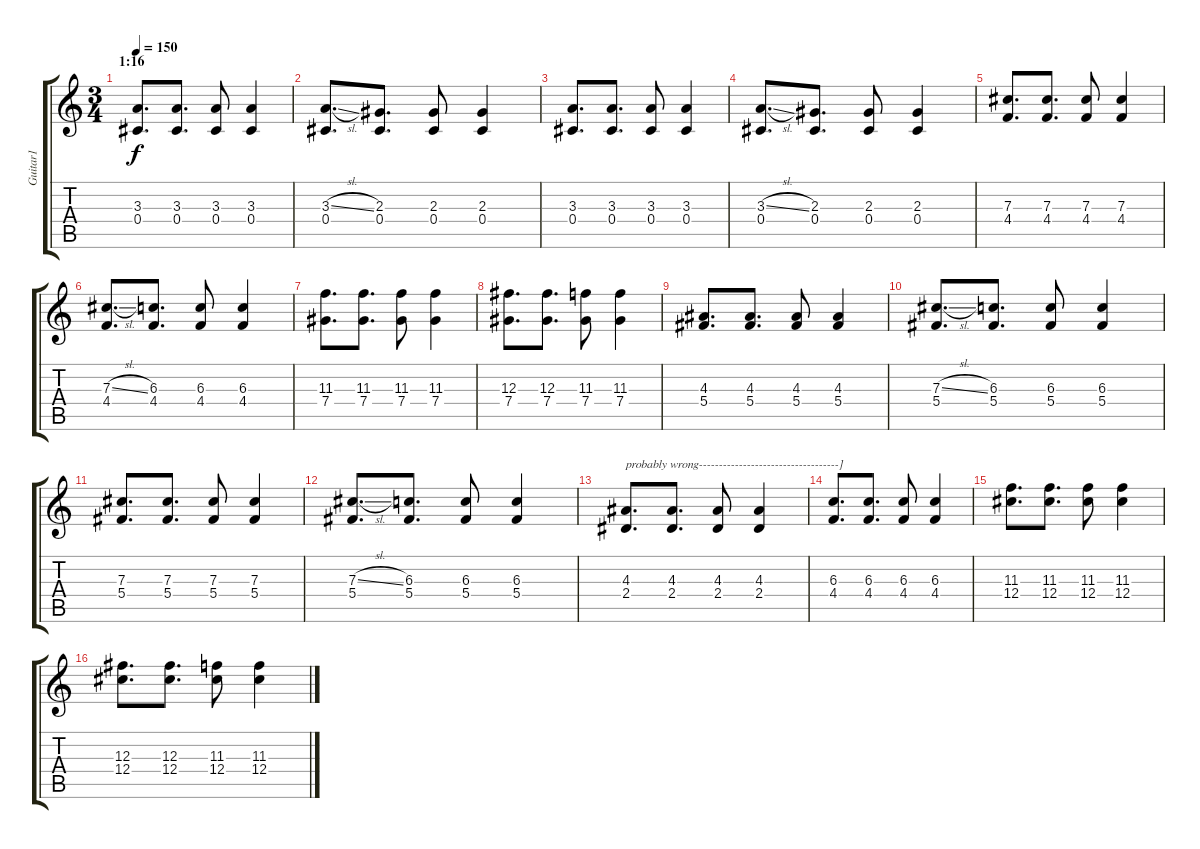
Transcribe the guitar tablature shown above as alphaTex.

\track ("Guitar1" "Guitar1") {instrument overdrivenguitar}
\staff {score tabs}
\tuning (Eb4 Bb3 Gb3 Db3 Ab2 Db2) {hide}
\ts (3 4)
\section ("" "1:16")
\tempo 150
\clef g2
\ks c
(3.3 0.4).8{d dy f instrument electricguitarclean} (3.3 0.4).8{d} (3.3 0.4).8 (3.3 0.4).4 |
(3.3{sl} 0.4).8{d} (2.3 0.4).8{d} (2.3 0.4).8 (2.3 0.4).4 |
(3.3 0.4).8{d} (3.3 0.4).8{d} (3.3 0.4).8 (3.3 0.4).4 |
(3.3{sl} 0.4).8{d} (2.3 0.4).8{d} (2.3 0.4).8 (2.3 0.4).4 |
(7.3 4.4).8{d} (7.3 4.4).8{d} (7.3 4.4).8 (7.3 4.4).4 |
(7.3{sl} 4.4).8{d} (6.3 4.4).8{d} (6.3 4.4).8 (6.3 4.4).4 |
(11.3 7.4).8{d} (11.3 7.4).8{d} (11.3 7.4).8 (11.3 7.4).4 |
(12.3 7.4).8{d} (12.3 7.4).8{d} (11.3 7.4).8 (11.3 7.4).4 |
(4.3 5.4).8{d} (4.3 5.4).8{d} (4.3 5.4).8 (4.3 5.4).4 |
(7.3{sl} 5.4).8{d} (6.3 5.4).8{d} (6.3 5.4).8 (6.3 5.4).4 |
(7.3 5.4).8{d} (7.3 5.4).8{d} (7.3 5.4).8 (7.3 5.4).4 |
(7.3{sl} 5.4).8{d} (6.3 5.4).8{d} (6.3 5.4).8 (6.3 5.4).4 |
(4.3 2.4).8{d txt "probably wrong-----------------------------------]"} (4.3 2.4).8{d} (4.3 2.4).8 (4.3 2.4).4 |
(6.3 4.4).8{d} (6.3 4.4).8{d} (6.3 4.4).8 (6.3 4.4).4 |
(11.3 12.4).8{d} (11.3 12.4).8{d} (11.3 12.4).8 (11.3 12.4).4 |
(12.3 12.4).8{d} (12.3 12.4).8{d} (11.3 12.4).8 (11.3 12.4).4
